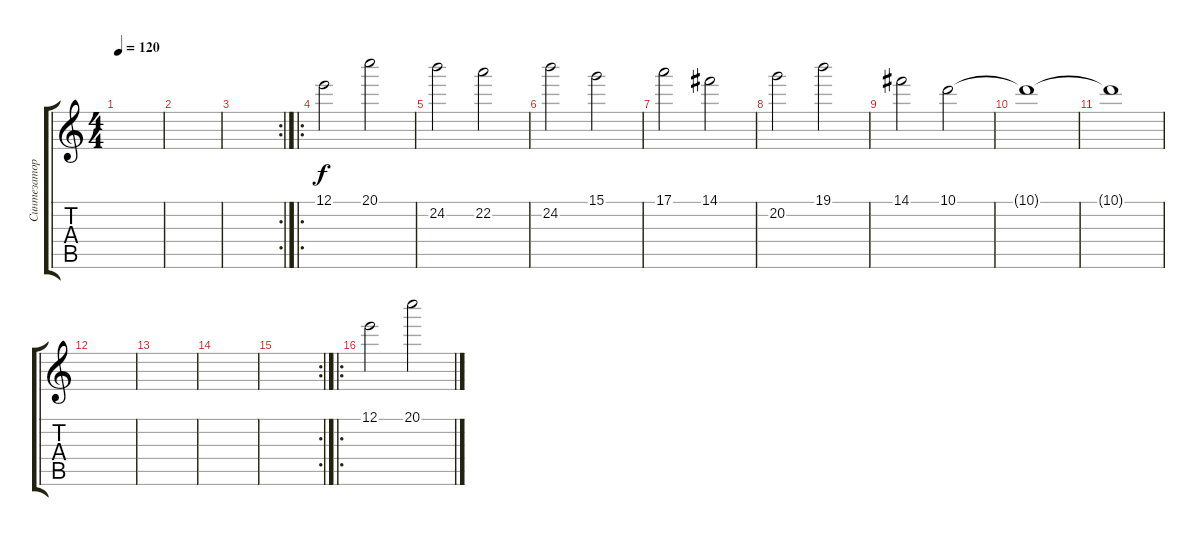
\track ("Синтезатор - стринги 1" "Синтезатор") {instrument stringensemble1}
\staff {score tabs}
\tuning (E5 B4 G4 D4 A3 E3) {hide}
\ts (4 4)
\tempo 120
\clef g2
\ks c
|
|
\rc 2
|
\ro
12.1.2 20.1.2 |
24.2.2 22.2.2 |
24.2.2 15.1.2 |
17.1.2 14.1.2 |
20.2.2 19.1.2 |
14.1.2 10.1.2 |
10.1{t}.1 |
10.1{t}.1 |
|
|
|
\rc 2
|
\ro
12.1.2 20.1.2
